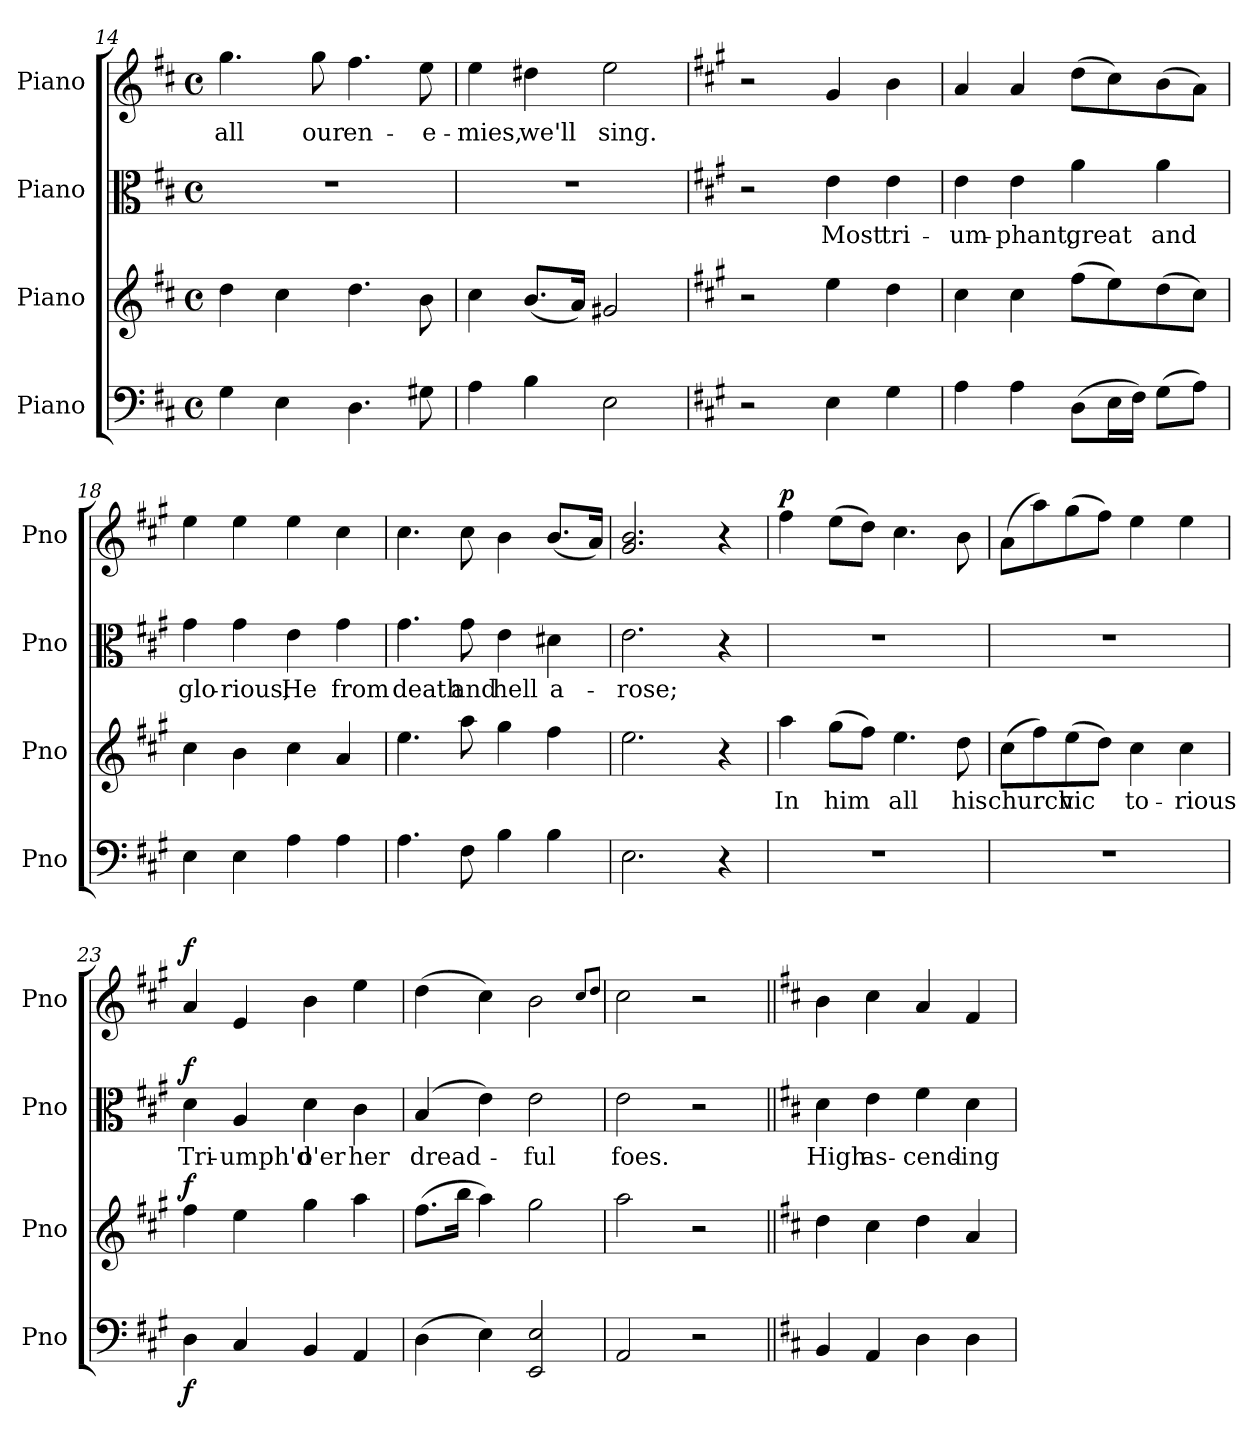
**kern	**dynam	**kern	**text	**dynam	**kern	**text	**dynam	**kern	**text	**dynam
*part4	*part4	*part3	*part3	*part3	*part2	*part2	*part2	*part1	*part1	*part1
*staff4	*staff4	*staff3	*staff3	*staff3	*staff2	*staff2	*staff2	*staff1	*staff1	*staff1
*I"Piano	*	*I"Piano	*	*	*I"Piano	*	*	*I"Piano	*	*
*I'Pno	*	*I'Pno	*	*	*I'Pno	*	*	*I'Pno	*	*
*clefF4	*	*clefG2	*	*	*clefC3	*	*	*clefG2	*	*
*k[f#c#]	*	*k[f#c#]	*	*	*k[f#c#]	*	*	*k[f#c#]	*	*
*M4/4	*	*M4/4	*	*	*M4/4	*	*	*M4/4	*	*
*met(c)	*	*met(c)	*	*	*met(c)	*	*	*met(c)	*	*
=14	=14	=14	=14	=14	=14	=14	=14	=14	=14	=14
!	!	!	!	!	!	!	!	!	!LO:LY:b	!
4G\	.	4dd\	.	.	1r	.	.	4.gg\	all	.
4E\	.	4cc#\	.	.	.	.	.	.	.	.
!	!	!	!	!	!	!	!	!	!LO:LY:b	!
.	.	.	.	.	.	.	.	8gg\	our	.
!	!	!	!	!	!	!	!	!	!LO:LY:b	!
4.D\	.	4.dd\	.	.	.	.	.	4.ff#\	en-	.
!	!	!	!	!	!	!	!	!	!LO:LY:b	!
8G#X\	.	8b\	.	.	.	.	.	8ee\	-e-	.
!!LO:LB:g=z
=15	=15	=15	=15	=15	=15	=15	=15	=15	=15	=15
!	!	!	!	!	!	!	!	!	!LO:LY:b	!
4A\	.	4cc#\	.	.	1r	.	.	4ee\	-mies,	.
!	!	!	!	!	!	!	!	!	!LO:LY:b	!
4B\	.	(<8.b/L	.	.	.	.	.	4dd#X\	we'll	.
.	.	16a/Jk)	.	.	.	.	.	.	.	.
!	!	!	!	!	!	!	!	!	!LO:LY:b	!
2E\	.	2g#X/	.	.	.	.	.	2ee\	sing.	.
=16	=16	=16	=16	=16	=16	=16	=16	=16	=16	=16
*k[f#c#g#]	*	*k[f#c#g#]	*	*	*k[f#c#g#]	*	*	*k[f#c#g#]	*	*
2r	.	2r	.	.	2r	.	.	2r	.	.
!	!	!	!	!	!	!LO:LY:b	!	!	!	!
4E\	.	4ee\	.	.	4e\	Most	.	4g#/	.	.
!	!	!	!	!	!	!LO:LY:b	!	!	!	!
4G#\	.	4dd\	.	.	4e\	tri-	.	4b\	.	.
=17	=17	=17	=17	=17	=17	=17	=17	=17	=17	=17
!	!	!	!	!	!	!LO:LY:b	!	!	!	!
4A\	.	4cc#\	.	.	4e\	-um-	.	4a/	.	.
!	!	!	!	!	!	!LO:LY:b	!	!	!	!
4A\	.	4cc#\	.	.	4e\	-phant,	.	4a/	.	.
!	!	!	!	!	!	!LO:LY:b	!	!	!	!
(>8D\L	.	(>8ff#\L	.	.	4a\	great	.	(>8dd\L	.	.
16E\L	.	8ee\)	.	.	.	.	.	8cc#\)	.	.
16F#\JJ)	.	.	.	.	.	.	.	.	.	.
!	!	!	!	!	!	!LO:LY:b	!	!	!	!
(>8G#\L	.	(>8dd\	.	.	4a\	and	.	(>8b\	.	.
8A\J)	.	8cc#\J)	.	.	.	.	.	8a\J)	.	.
=18	=18	=18	=18	=18	=18	=18	=18	=18	=18	=18
!	!	!	!	!	!	!LO:LY:b	!	!	!	!
4E\	.	4cc#\	.	.	4g#\	glo-	.	4ee\	.	.
!	!	!	!	!	!	!LO:LY:b	!	!	!	!
4E\	.	4b\	.	.	4g#\	-rious,	.	4ee\	.	.
!	!	!	!	!	!	!LO:LY:b	!	!	!	!
4A\	.	4cc#\	.	.	4e\	He	.	4ee\	.	.
!	!	!	!	!	!	!LO:LY:b	!	!	!	!
4A\	.	4a/	.	.	4g#\	from	.	4cc#\	.	.
=19	=19	=19	=19	=19	=19	=19	=19	=19	=19	=19
!	!	!	!	!	!	!LO:LY:b	!	!	!	!
4.A\	.	4.ee\	.	.	4.g#\	death	.	4.cc#\	.	.
!	!	!	!	!	!	!LO:LY:b	!	!	!	!
8F#\	.	8aa\	.	.	8g#\	and	.	8cc#\	.	.
!	!	!	!	!	!	!LO:LY:b	!	!	!	!
4B\	.	4gg#\	.	.	4e\	hell	.	4b\	.	.
!	!	!	!	!	!	!LO:LY:b	!	!	!	!
4B\	.	4ff#\	.	.	4d#X\	a-	.	(<8.b/L	.	.
.	.	.	.	.	.	.	.	16a/Jk)	.	.
!!LO:LB:g=z
=20	=20	=20	=20	=20	=20	=20	=20	=20	=20	=20
!	!	!	!	!	!	!LO:LY:b	!	!	!	!
2.E\	.	2.ee\	.	.	2.e\	-rose;	.	2.g#/ 2.b/	.	.
4r	.	4r	.	.	4r	.	.	4r	.	.
=21	=21	=21	=21	=21	=21	=21	=21	=21	=21	=21
!	!	!	!LO:LY:b	!	!	!	!	!	!	!LO:DY:b
1r	.	4aa\	In	.	1r	.	.	4ff#\	.	p
!	!	!	!LO:LY:b	!	!	!	!	!	!	!
.	.	(>8gg#\L	him	.	.	.	.	(>8ee\L	.	.
.	.	8ff#\J)	.	.	.	.	.	8dd\J)	.	.
!	!	!	!LO:LY:b	!	!	!	!	!	!	!
.	.	4.ee\	all	.	.	.	.	4.cc#\	.	.
!	!	!	!LO:LY:b	!	!	!	!	!	!	!
.	.	8dd\	his	.	.	.	.	8b\	.	.
=22	=22	=22	=22	=22	=22	=22	=22	=22	=22	=22
!	!	!	!LO:LY:b	!	!	!	!	!	!	!
1r	.	(>8cc#\L	church	.	1r	.	.	(>8a\L	.	.
.	.	8ff#\)	.	.	.	.	.	8aa\)	.	.
!	!	!	!LO:LY:b	!	!	!	!	!	!	!
.	.	(>8ee\	vic	.	.	.	.	(>8gg#\	.	.
.	.	8dd\J)	.	.	.	.	.	8ff#\J)	.	.
!	!	!	!LO:LY:b	!	!	!	!	!	!	!
.	.	4cc#\	to-	.	.	.	.	4ee\	.	.
!	!	!	!LO:LY:b	!	!	!	!	!	!	!
.	.	4cc#\	-rious	.	.	.	.	4ee\	.	.
=23	=23	=23	=23	=23	=23	=23	=23	=23	=23	=23
!	!LO:DY:b	!	!	!LO:DY:b	!	!LO:LY:b	!LO:DY:b	!	!	!LO:DY:b
4D\	f	4ff#\	.	f	4d\	Tri-	f	4a/	.	f
!	!	!	!	!	!	!LO:LY:b	!	!	!	!
4C#/	.	4ee\	.	.	4A/	-umph'd	.	4e/	.	.
!	!	!	!	!	!	!LO:LY:b	!	!	!	!
4BB/	.	4gg#\	.	.	4d\	o'er	.	4b\	.	.
!	!	!	!	!	!	!LO:LY:b	!	!	!	!
4AA/	.	4aa\	.	.	4c#\	her	.	4ee\	.	.
=24	=24	=24	=24	=24	=24	=24	=24	=24	=24	=24
!	!	!	!	!	!	!LO:LY:b	!	!	!	!
(>4D\	.	(>8.ff#\L	.	.	(>4B/	dread-	.	(>4dd\	.	.
.	.	16bb\Jk	.	.	.	.	.	.	.	.
4E\)	.	4aa\)	.	.	4e\)	.	.	4cc#\)	.	.
!	!	!	!	!	!	!LO:LY:b	!	!	!	!
2EE/ 2E/	.	2gg#\	.	.	2e\	-ful	.	2b\	.	.
.	.	.	.	.	.	.	.	8qcc#/L	.	.
.	.	.	.	.	.	.	.	8qdd/J	.	.
=25	=25	=25	=25	=25	=25	=25	=25	=25	=25	=25
!	!	!	!	!	!	!LO:LY:b	!	!	!	!
2AA/	.	2aa\	.	.	2e\	foes.	.	2cc#\	.	.
2r	.	2r	.	.	2r	.	.	2r	.	.
!!LO:LB:g=z
=26||	=26||	=26||	=26||	=26||	=26||	=26||	=26||	=26||	=26||	=26||
*k[f#c#]	*	*k[f#c#]	*	*	*k[f#c#]	*	*	*k[f#c#]	*	*
!	!	!	!	!	!	!LO:LY:b	!	!	!	!
4BB/	.	4dd\	.	.	4d\	High	.	4b\	.	.
!	!	!	!	!	!	!LO:LY:b	!	!	!	!
4AA/	.	4cc#\	.	.	4e\	as-	.	4cc#\	.	.
!	!	!	!	!	!	!LO:LY:b	!	!	!	!
4D\	.	4dd\	.	.	4f#\	-cend-	.	4a/	.	.
!	!	!	!	!	!	!LO:LY:b	!	!	!	!
4D\	.	4a/	.	.	4d\	-ing	.	4f#/	.	.
=	=	=	=	=	=	=	=	=	=	=
*-	*-	*-	*-	*-	*-	*-	*-	*-	*-	*-
